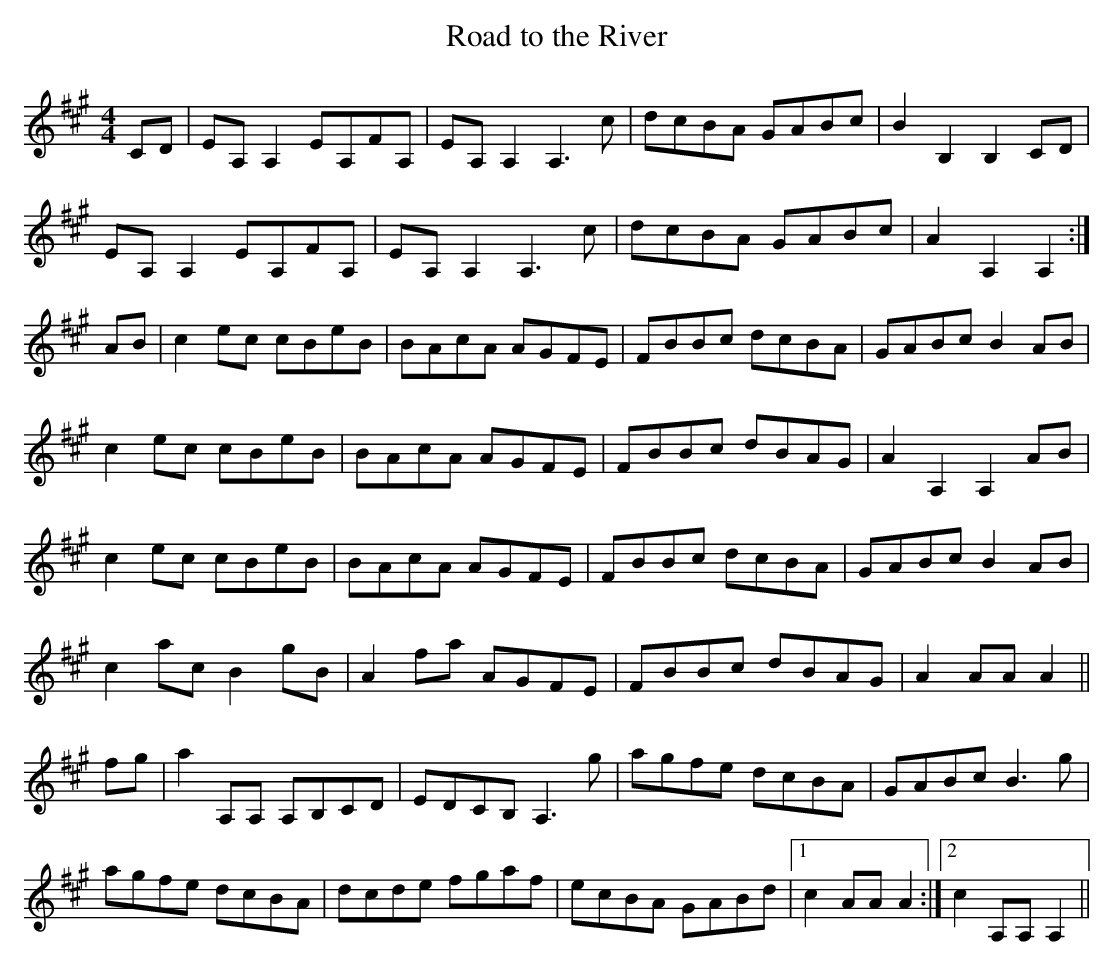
X:1
T: Road to the River
L: 1/8
M: 4/4
K: A
CD|EA, A,2 EA,FA,|EA, A,2 A,3c|dcBA GABc|B2 B,2 B,2 CD|
EA, A,2 EA,FA,|EA, A,2 A,3c|dcBA GABc|A2 A,2 A,2 :|
AB|c2 ec cBeB|BAcA AGFE|FBBc dcBA|GABc B2 AB|
c2 ec cBeB|BAcA AGFE|FBBc dBAG|A2 A,2 A,2 AB|
c2 ec cBeB|BAcA AGFE|FBBc dcBA|GABc B2 AB|
c2 ac B2 gB|A2 fa AGFE|FBBc dBAG|A2 AA A2 ||
fg|a2 A,A, A,B,CD|EDCB, A,3g|agfe dcBA|GABc B3g|
agfe dcBA|dcde fgaf|ecBA GABd|1 c2 AA A2 :|2 c2 A,A, A,2 ||
